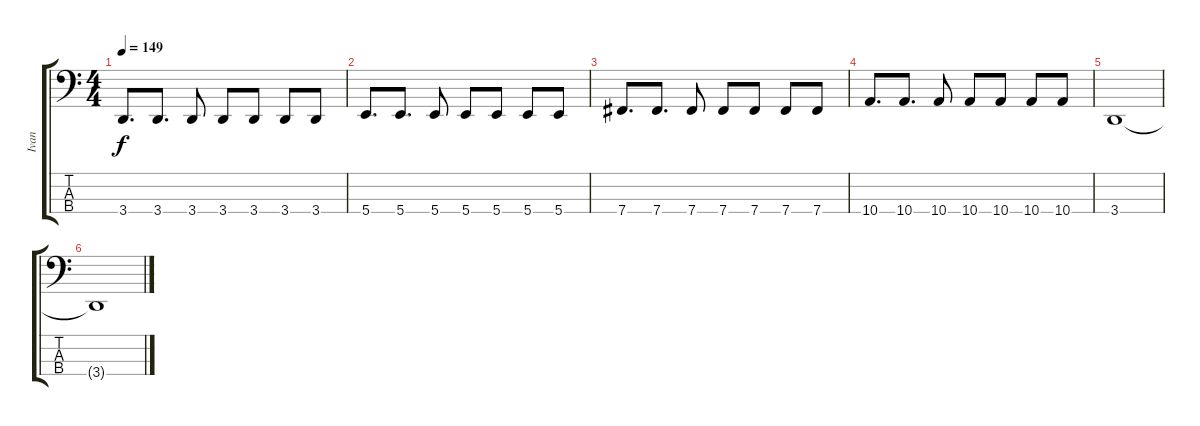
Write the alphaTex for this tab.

\track ("Ivan" "Ivan") {instrument electricbasspick}
\staff {score tabs}
\tuning (E2 B1 Gb1 B0) {hide}
\ts (4 4)
\tempo 149
\clef f4
\ks c
3.4.8{d dy f} 3.4.8{d} 3.4.8 3.4.8 3.4.8 3.4.8 3.4.8 |
5.4.8{d} 5.4.8{d} 5.4.8 5.4.8 5.4.8 5.4.8 5.4.8 |
7.4.8{d} 7.4.8{d} 7.4.8 7.4.8 7.4.8 7.4.8 7.4.8 |
10.4.8{d} 10.4.8{d} 10.4.8 10.4.8 10.4.8 10.4.8 10.4.8 |
3.4.1{volume 0} |
3.4{t}.1
